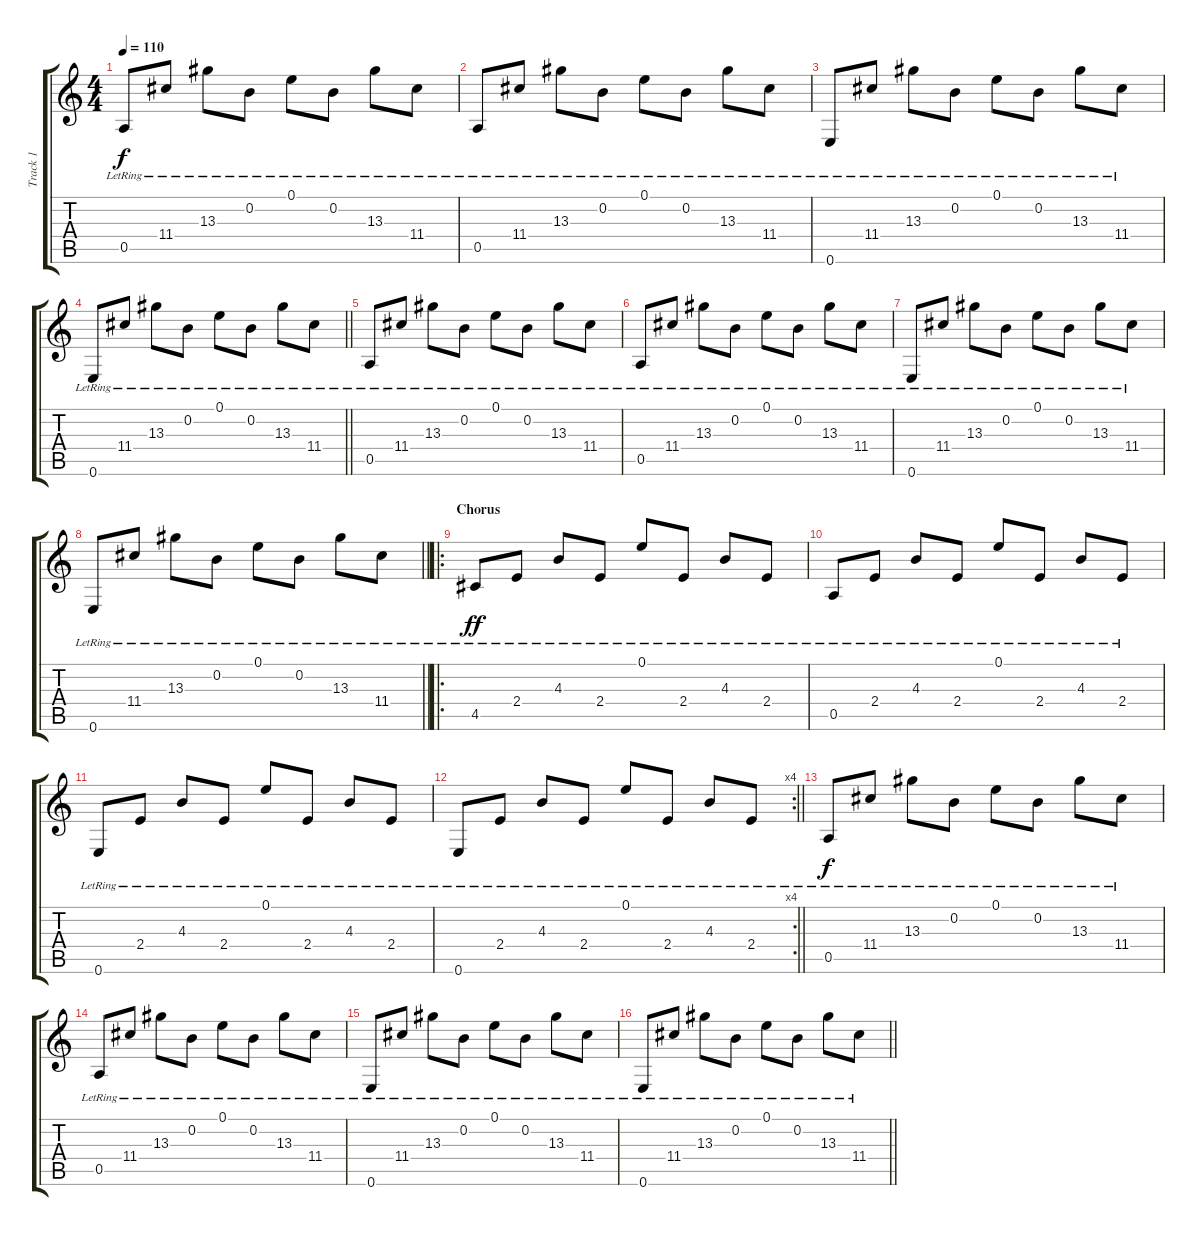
\track ("Track 1" "Track 1") {instrument acousticguitarsteel}
\staff {score tabs}
\tuning (E4 B3 G3 D3 A2 E2) {hide}
\ts (4 4)
\tempo 110
\clef g2
\ks c
0.5{lr}.8{dy f} 11.4{lr}.8 13.3{lr}.8 0.2{lr}.8 0.1{lr}.8 0.2{lr}.8 13.3{lr}.8 11.4{lr}.8 |
0.5{lr}.8 11.4{lr}.8 13.3{lr}.8 0.2{lr}.8 0.1{lr}.8 0.2{lr}.8 13.3{lr}.8 11.4{lr}.8 |
0.6{lr}.8 11.4{lr}.8 13.3{lr}.8 0.2{lr}.8 0.1{lr}.8 0.2{lr}.8 13.3{lr}.8 11.4{lr}.8 |
\barLineRight lightlight
0.6{lr}.8 11.4{lr}.8 13.3{lr}.8 0.2{lr}.8 0.1{lr}.8 0.2{lr}.8 13.3{lr}.8 11.4{lr}.8 |
0.5{lr}.8 11.4{lr}.8 13.3{lr}.8 0.2{lr}.8 0.1{lr}.8 0.2{lr}.8 13.3{lr}.8 11.4{lr}.8 |
0.5{lr}.8 11.4{lr}.8 13.3{lr}.8 0.2{lr}.8 0.1{lr}.8 0.2{lr}.8 13.3{lr}.8 11.4{lr}.8 |
0.6{lr}.8 11.4{lr}.8 13.3{lr}.8 0.2{lr}.8 0.1{lr}.8 0.2{lr}.8 13.3{lr}.8 11.4{lr}.8 |
\barLineRight lightlight
0.6{lr}.8 11.4{lr}.8 13.3{lr}.8 0.2{lr}.8 0.1{lr}.8 0.2{lr}.8 13.3{lr}.8 11.4{lr}.8 |
\ro
\section ("" "Chorus")
4.5{lr}.8{dy ff} 2.4{lr}.8 4.3{lr}.8 2.4{lr}.8 0.1{lr}.8 2.4{lr}.8 4.3{lr}.8 2.4{lr}.8 |
0.5{lr}.8 2.4{lr}.8 4.3{lr}.8 2.4{lr}.8 0.1{lr}.8 2.4{lr}.8 4.3{lr}.8 2.4{lr}.8 |
0.6{lr}.8 2.4{lr}.8 4.3{lr}.8 2.4{lr}.8 0.1{lr}.8 2.4{lr}.8 4.3{lr}.8 2.4{lr}.8 |
\rc 4
\barLineRight lightlight
0.6{lr}.8 2.4{lr}.8 4.3{lr}.8 2.4{lr}.8 0.1{lr}.8 2.4{lr}.8 4.3{lr}.8 2.4{lr}.8 |
0.5{lr}.8{dy f} 11.4{lr}.8 13.3{lr}.8 0.2{lr}.8 0.1{lr}.8 0.2{lr}.8 13.3{lr}.8 11.4{lr}.8 |
0.5{lr}.8 11.4{lr}.8 13.3{lr}.8 0.2{lr}.8 0.1{lr}.8 0.2{lr}.8 13.3{lr}.8 11.4{lr}.8 |
0.6{lr}.8 11.4{lr}.8 13.3{lr}.8 0.2{lr}.8 0.1{lr}.8 0.2{lr}.8 13.3{lr}.8 11.4{lr}.8 |
\barLineRight lightlight
0.6{lr}.8 11.4{lr}.8 13.3{lr}.8 0.2{lr}.8 0.1{lr}.8 0.2{lr}.8 13.3{lr}.8 11.4{lr}.8
